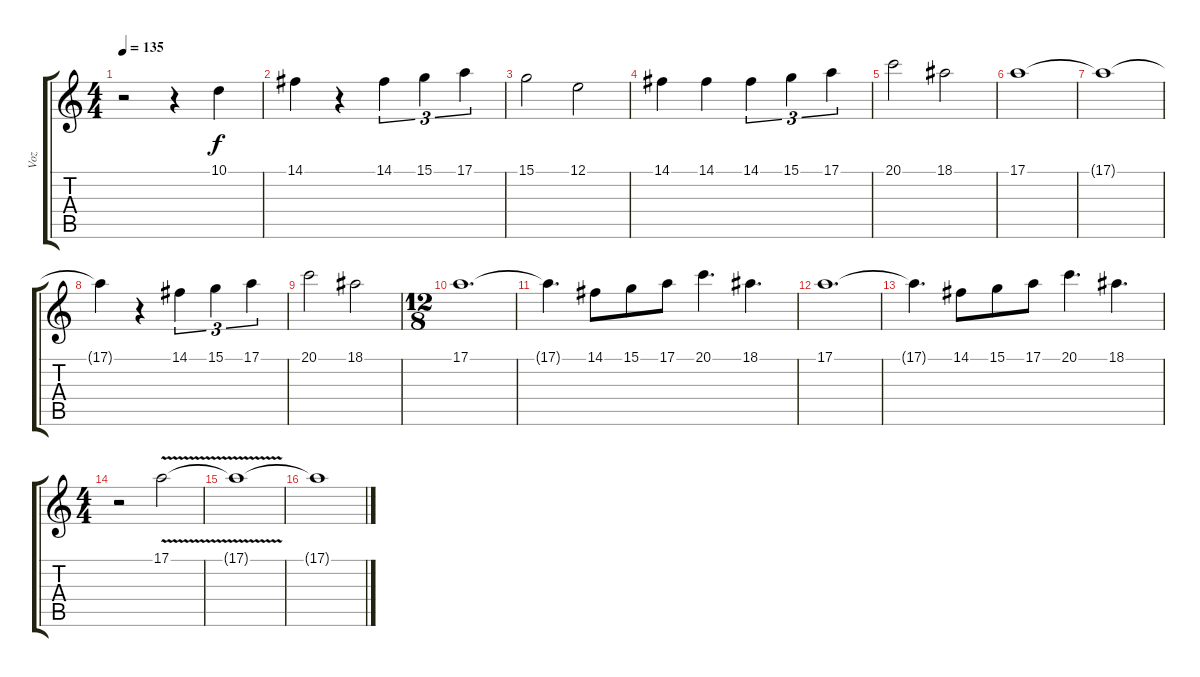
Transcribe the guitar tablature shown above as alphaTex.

\track ("Voz" "Voz") {instrument lead6voice}
\staff {score tabs}
\tuning (E4 B3 G3 D3 A2 E2) {hide}
\ts (4 4)
\tempo 135
\clef g2
\ks c
r.2{dy f} r.4 10.1.4 |
14.1.4 r.4 14.1.4{tu (3 2)} 15.1.4{tu (3 2)} 17.1.4{tu (3 2)} |
15.1.2 12.1.2 |
14.1.4 14.1.4 14.1.4{tu (3 2)} 15.1.4{tu (3 2)} 17.1.4{tu (3 2)} |
20.1.2 18.1.2 |
17.1.1 |
17.1{t}.1 |
17.1{t}.4 r.4 14.1.4{tu (3 2)} 15.1.4{tu (3 2)} 17.1.4{tu (3 2)} |
20.1.2 18.1.2 |
\ts (12 8)
17.1.1{d} |
17.1{t}.4{d} 14.1.8 15.1.8 17.1.8 20.1.4{d} 18.1.4{d} |
17.1.1{d} |
17.1{t}.4{d} 14.1.8 15.1.8 17.1.8 20.1.4{d} 18.1.4{d} |
\ts (4 4)
r.2 17.1{v}.2 |
17.1{t}.1 |
17.1{t}.1
